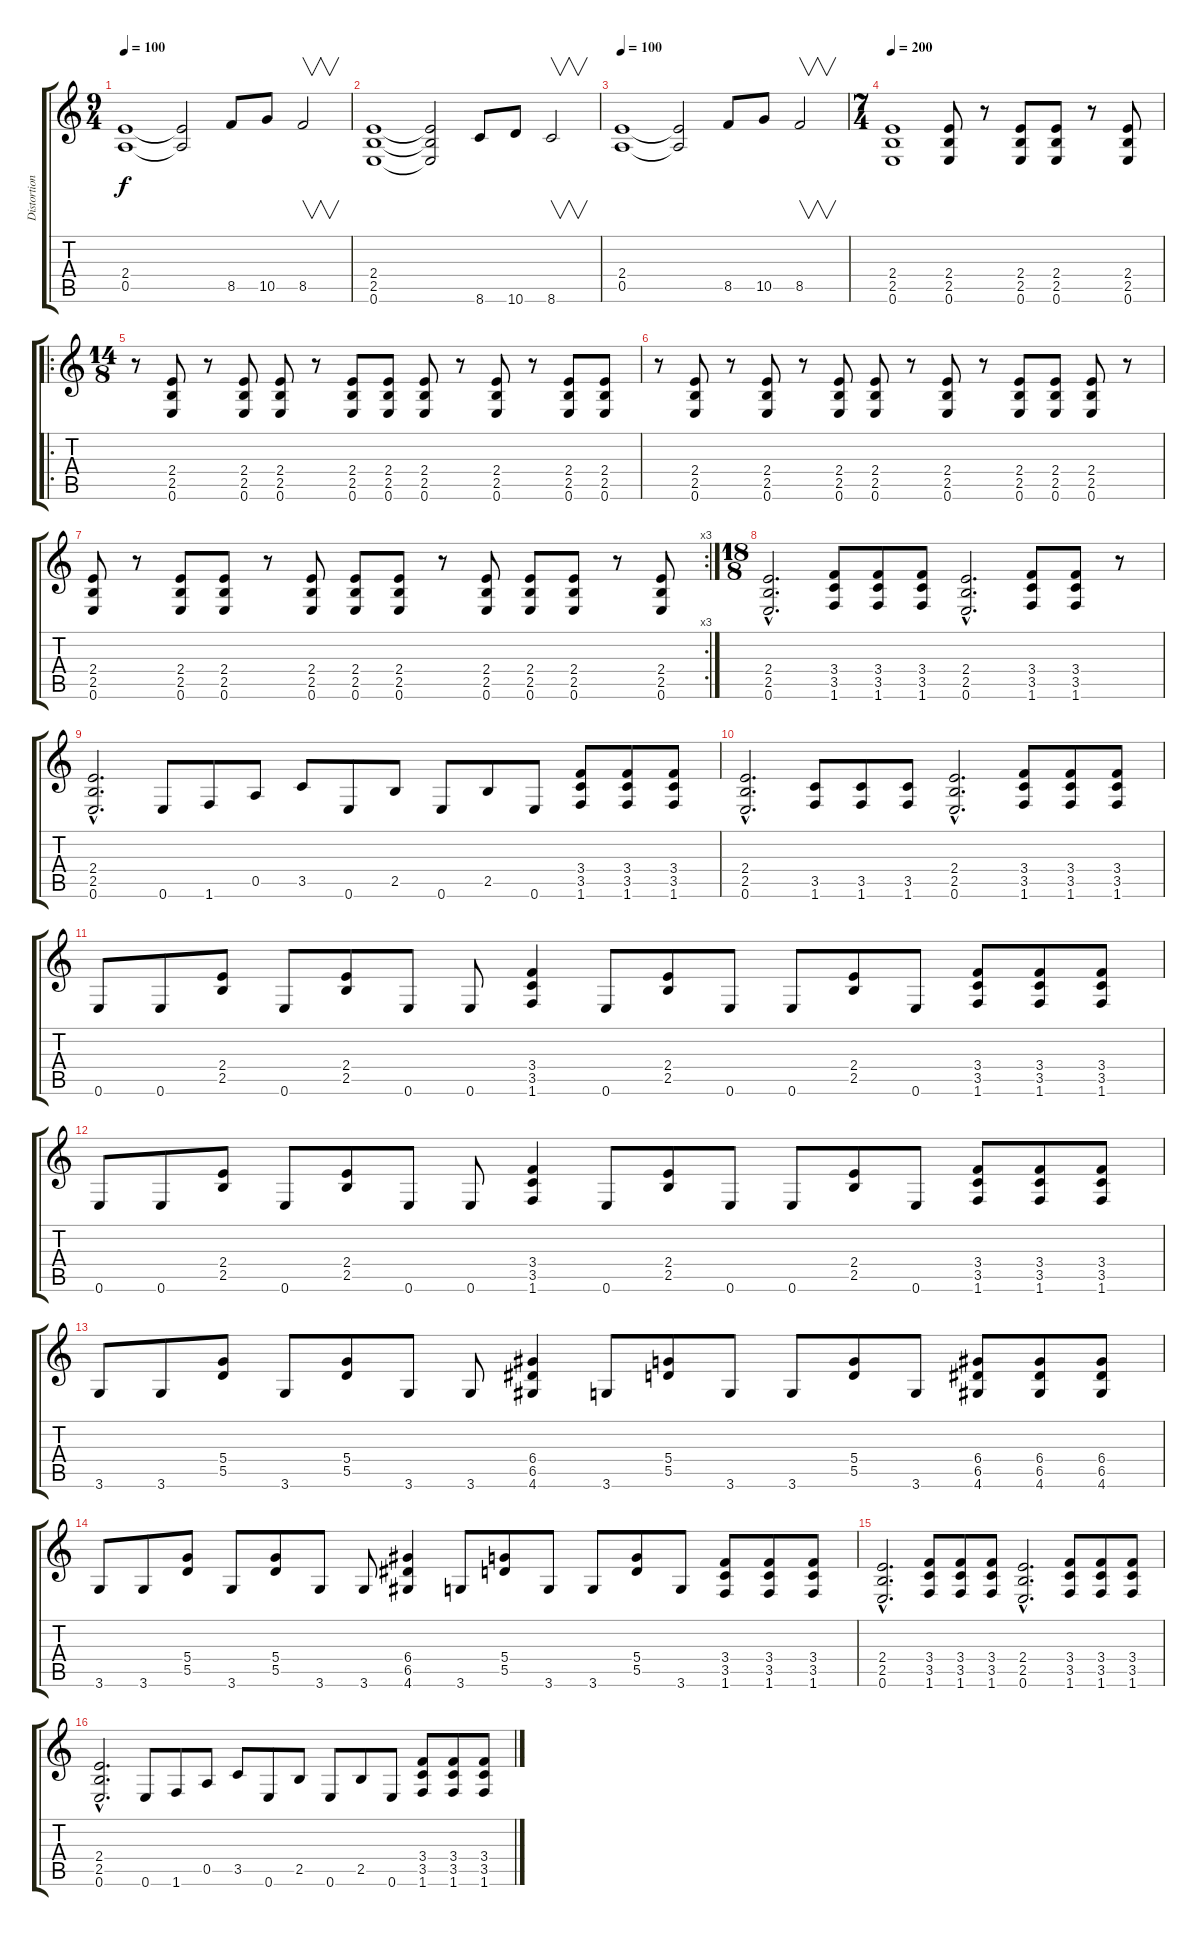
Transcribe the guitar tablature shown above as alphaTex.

\track ("Distortion " "Distortion") {instrument distortionguitar}
\staff {score tabs}
\tuning (E4 B3 G3 D3 A2 E2) {hide}
\ts (9 4)
\tempo 100
\clef g2
\ks c
(2.4 0.5).1{dy f} (2.4{t} 0.5{t}).2 8.5.8 10.5.8 8.5.2{v} |
(2.4 2.5 0.6).1 (2.4{t} 2.5{t} 0.6{t}).2 8.6.8 10.6.8 8.6.2{v} |
\tempo 100
(2.4 0.5).1 (2.4{t} 0.5{t}).2 8.5.8 10.5.8 8.5.2{v} |
\ts (7 4)
\tempo 200
(2.4 2.5 0.6).1{instrument distortionguitar} (2.4 2.5 0.6).8 r.8 (2.4 2.5 0.6).8 (2.4 2.5 0.6).8 r.8 (2.4 2.5 0.6).8 |
\ro
\ts (14 8)
r.8 (2.4 2.5 0.6).8 r.8 (2.4 2.5 0.6).8 (2.4 2.5 0.6).8 r.8 (2.4 2.5 0.6).8 (2.4 2.5 0.6).8 (2.4 2.5 0.6).8 r.8 (2.4 2.5 0.6).8 r.8 (2.4 2.5 0.6).8 (2.4 2.5 0.6).8 |
r.8 (2.4 2.5 0.6).8 r.8 (2.4 2.5 0.6).8 r.8 (2.4 2.5 0.6).8 (2.4 2.5 0.6).8 r.8 (2.4 2.5 0.6).8 r.8 (2.4 2.5 0.6).8 (2.4 2.5 0.6).8 (2.4 2.5 0.6).8 r.8 |
\rc 3
(2.4 2.5 0.6).8 r.8 (2.4 2.5 0.6).8 (2.4 2.5 0.6).8 r.8 (2.4 2.5 0.6).8 (2.4 2.5 0.6).8 (2.4 2.5 0.6).8 r.8 (2.4 2.5 0.6).8 (2.4 2.5 0.6).8 (2.4 2.5 0.6).8 r.8 (2.4 2.5 0.6).8 |
\ts (18 8)
(2.4{hac} 2.5{hac} 0.6{hac}).2{d} (3.4 3.5 1.6).8 (3.4 3.5 1.6).8 (3.4 3.5 1.6).8 (2.4{hac} 2.5{hac} 0.6{hac}).2{d} (3.4 3.5 1.6).8 (3.4 3.5 1.6).8 r.8 |
(2.4{hac} 2.5{hac} 0.6{hac}).2{d} 0.6.8 1.6.8 0.5.8 3.5.8 0.6.8 2.5.8 0.6.8 2.5.8 0.6.8 (3.4 3.5 1.6).8 (3.4 3.5 1.6).8 (3.4 3.5 1.6).8 |
(2.4{hac} 2.5{hac} 0.6{hac}).2{d} (3.5 1.6).8 (3.5 1.6).8 (3.5 1.6).8 (2.4{hac} 2.5{hac} 0.6{hac}).2{d} (3.4 3.5 1.6).8 (3.4 3.5 1.6).8 (3.4 3.5 1.6).8 |
0.6.8 0.6.8 (2.4 2.5).8 0.6.8 (2.4 2.5).8 0.6.8 0.6.8 (3.4 3.5 1.6).4 0.6.8 (2.4 2.5).8 0.6.8 0.6.8 (2.4 2.5).8 0.6.8 (3.4 3.5 1.6).8 (3.4 3.5 1.6).8 (3.4 3.5 1.6).8 |
0.6.8 0.6.8 (2.4 2.5).8 0.6.8 (2.4 2.5).8 0.6.8 0.6.8 (3.4 3.5 1.6).4 0.6.8 (2.4 2.5).8 0.6.8 0.6.8 (2.4 2.5).8 0.6.8 (3.4 3.5 1.6).8 (3.4 3.5 1.6).8 (3.4 3.5 1.6).8 |
3.6.8 3.6.8 (5.4 5.5).8 3.6.8 (5.4 5.5).8 3.6.8 3.6.8 (6.4 6.5 4.6).4 3.6.8 (5.4 5.5).8 3.6.8 3.6.8 (5.4 5.5).8 3.6.8 (6.4 6.5 4.6).8 (6.4 6.5 4.6).8 (6.4 6.5 4.6).8 |
3.6.8 3.6.8 (5.4 5.5).8 3.6.8 (5.4 5.5).8 3.6.8 3.6.8 (6.4 6.5 4.6).4 3.6.8 (5.4 5.5).8 3.6.8 3.6.8 (5.4 5.5).8 3.6.8 (3.4 3.5 1.6).8 (3.4 3.5 1.6).8 (3.4 3.5 1.6).8 |
(2.4{hac} 2.5{hac} 0.6{hac}).2{d} (3.4 3.5 1.6).8 (3.4 3.5 1.6).8 (3.4 3.5 1.6).8 (2.4{hac} 2.5{hac} 0.6{hac}).2{d} (3.4 3.5 1.6).8 (3.4 3.5 1.6).8 (3.4 3.5 1.6).8 |
(2.4{hac} 2.5{hac} 0.6{hac}).2{d} 0.6.8 1.6.8 0.5.8 3.5.8 0.6.8 2.5.8 0.6.8 2.5.8 0.6.8 (3.4 3.5 1.6).8 (3.4 3.5 1.6).8 (3.4 3.5 1.6).8
